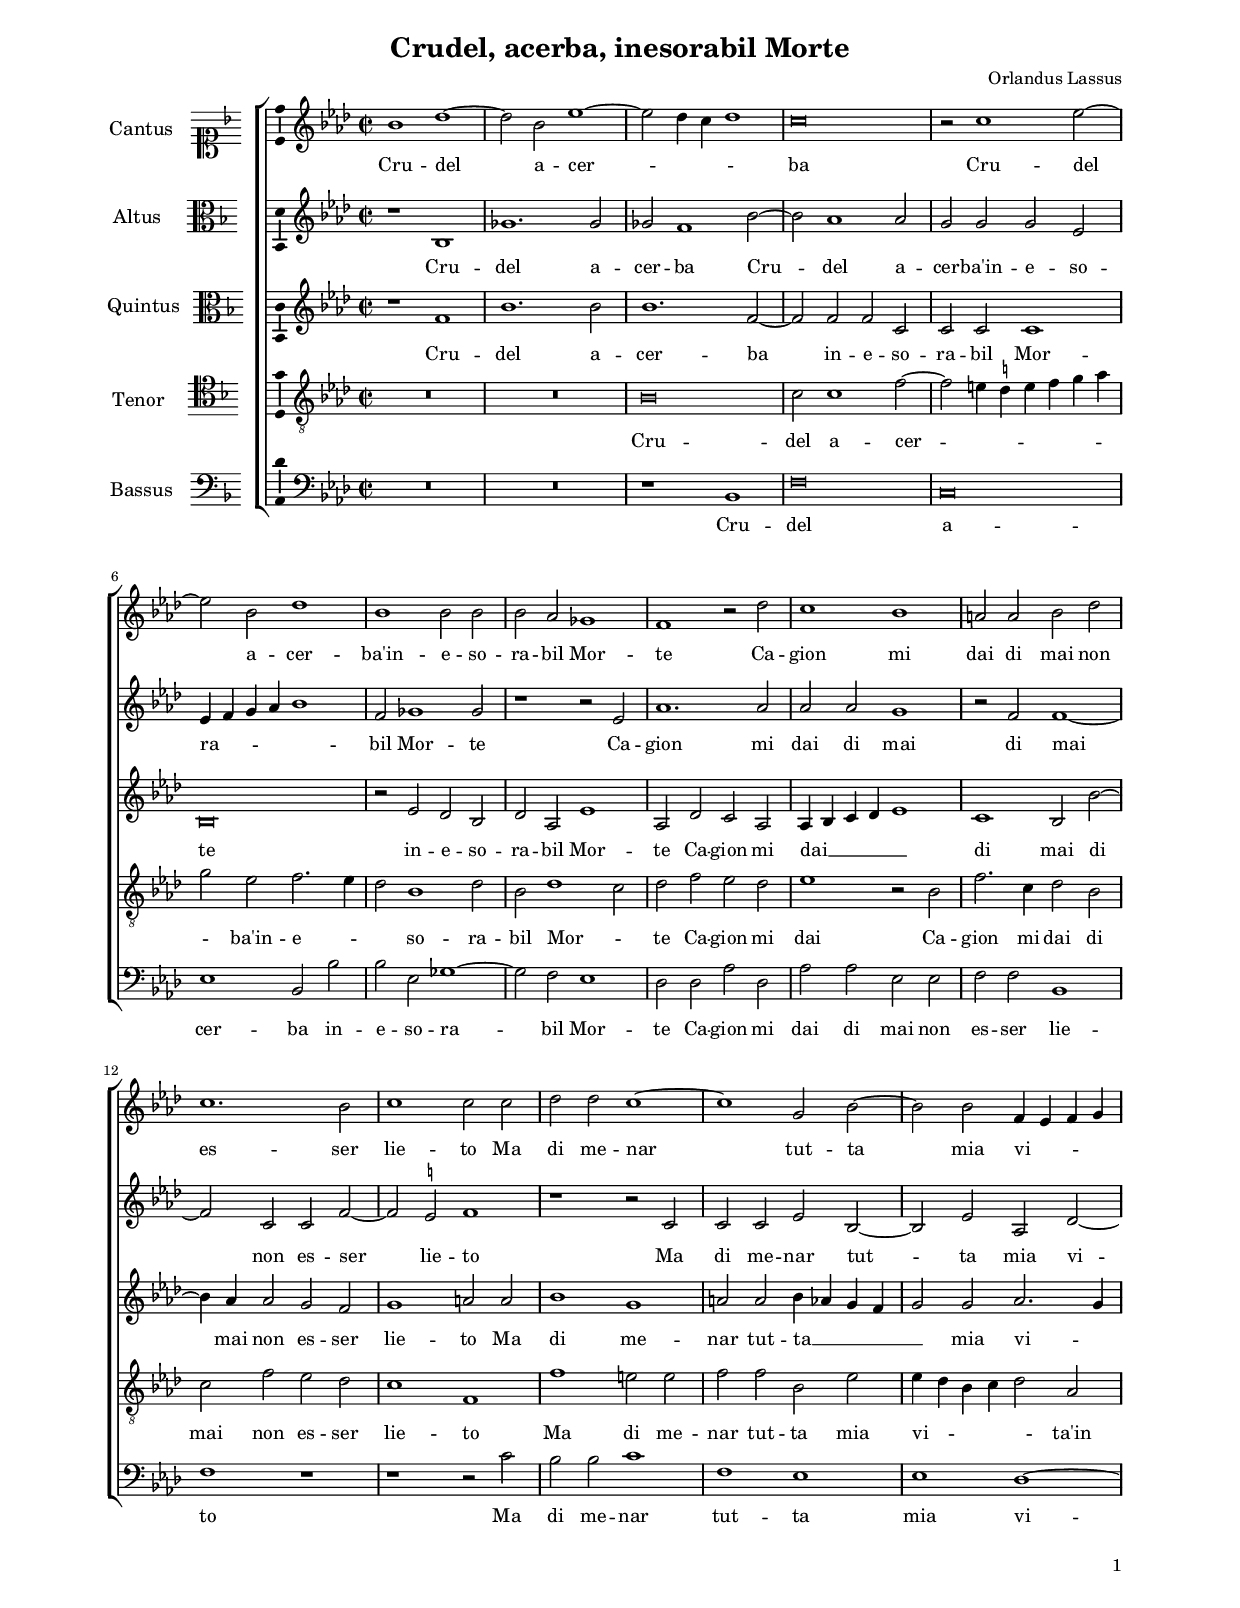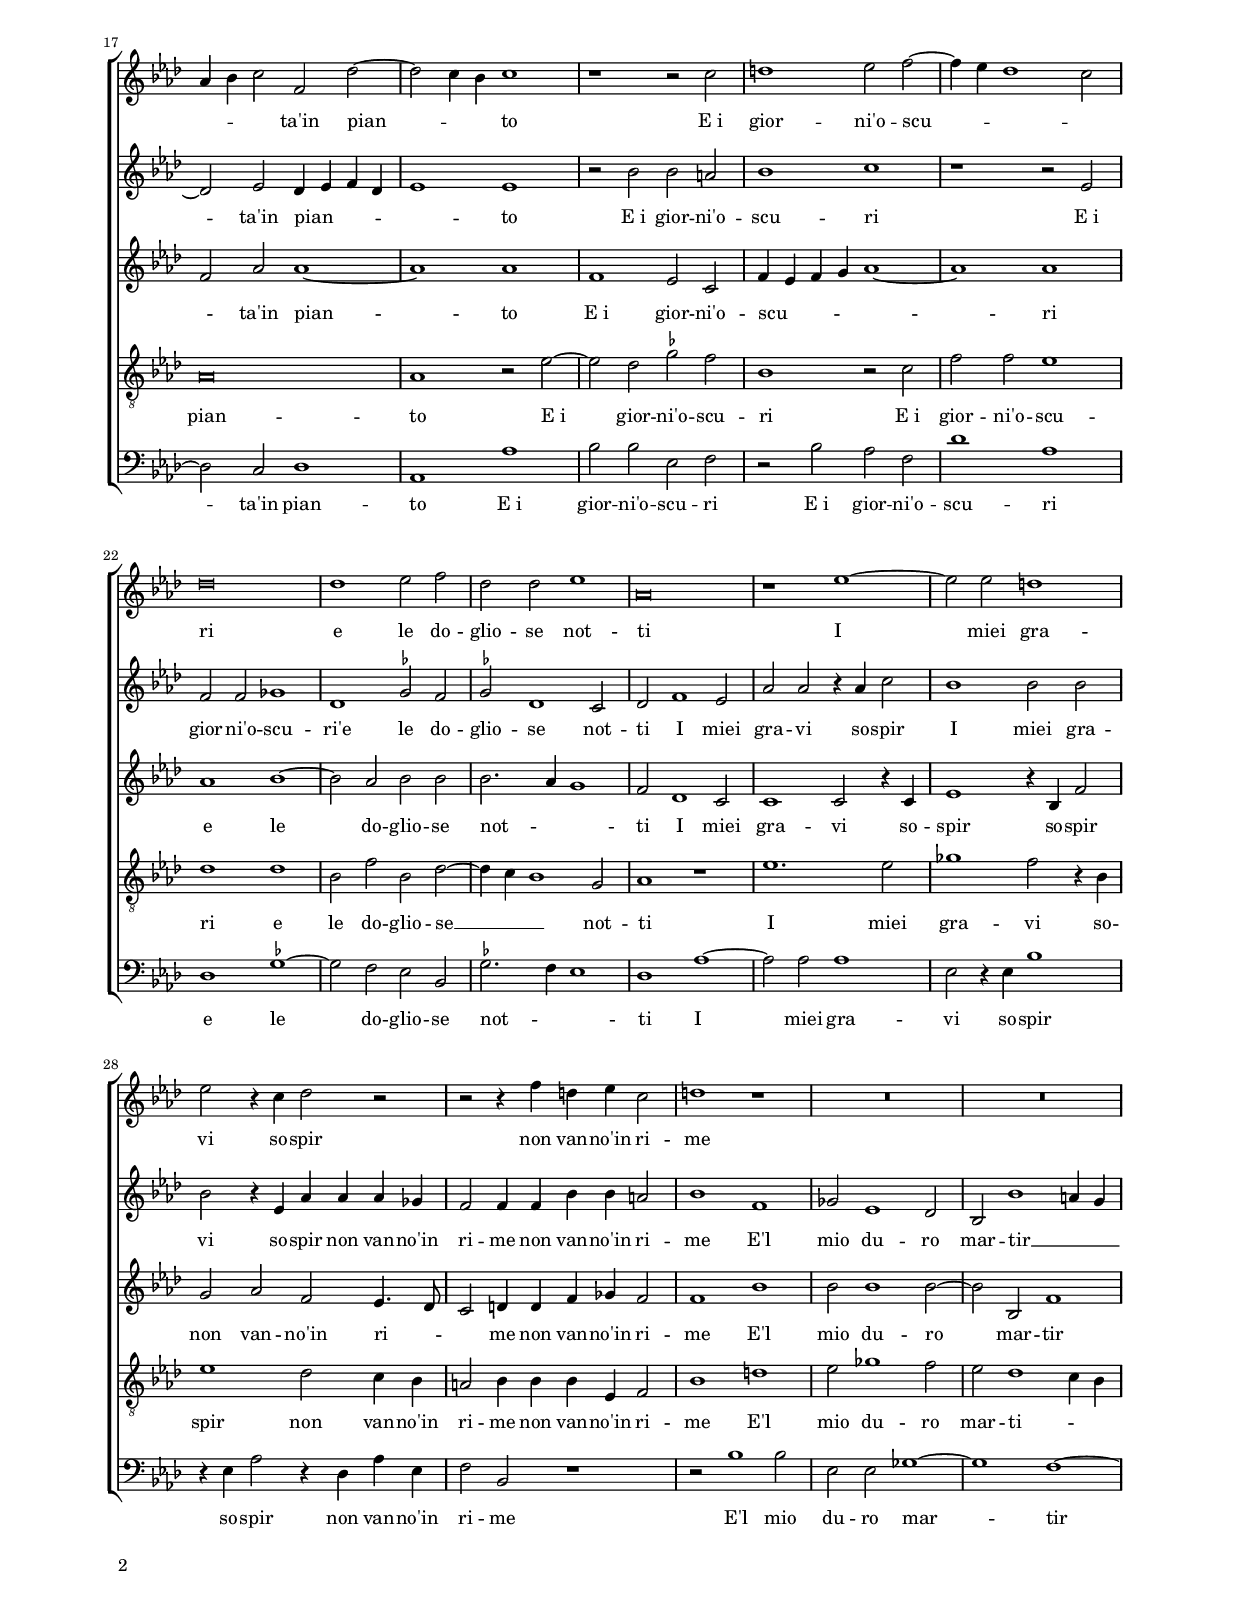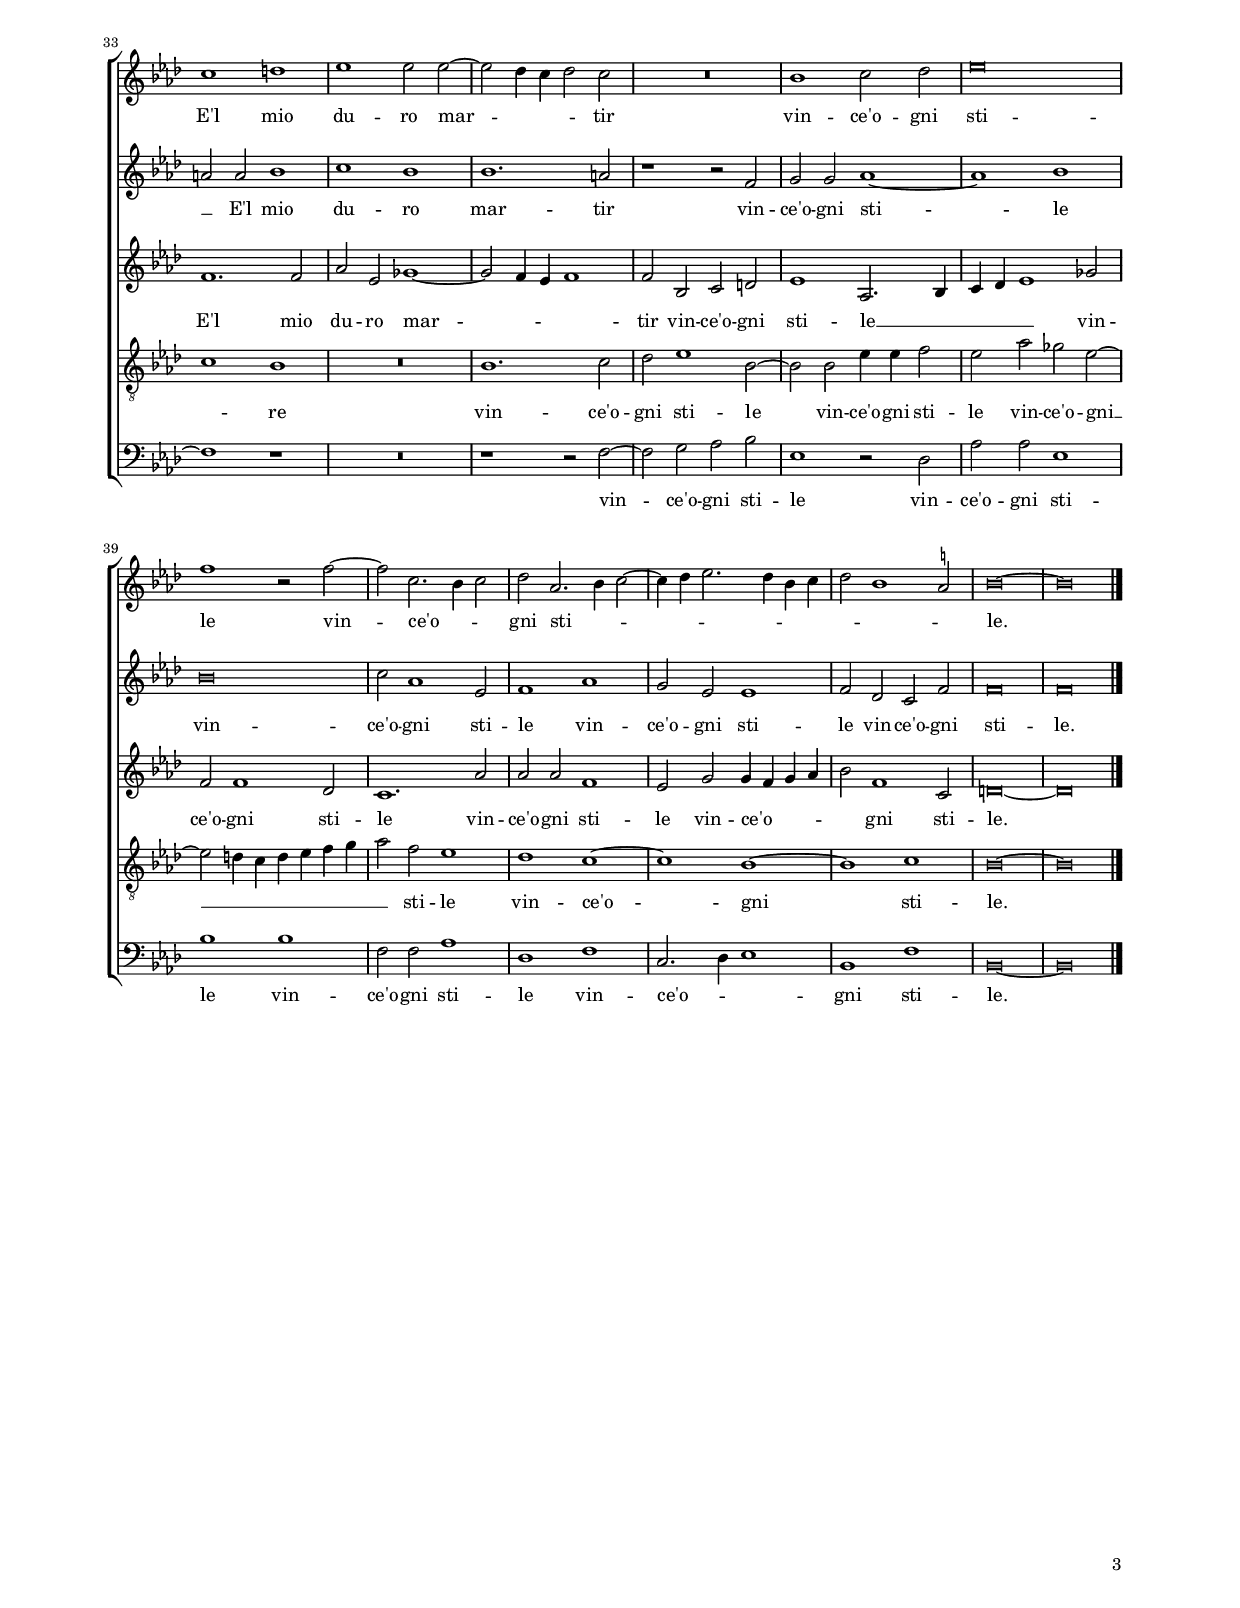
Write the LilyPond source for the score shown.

\header
{
  title="Crudel, acerba, inesorabil Morte"
  composer="Orlandus Lassus"
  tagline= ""
}

\version "2.24.1"
\language deutsch
#(set-global-staff-size 15)
% #(set-default-paper-size "letter")
#(ly:set-option 'point-and-click #f)

	
\paper
	{
	top-margin = 1.8 \cm
	bottom-margin = 1.8 \cm
	left-margin = 2 \cm
	right-margin = 2 \cm
	ragged-bottom = ##f
	ragged-last-bottom = ##t
	print-page-number = ##f
	system-system-spacing = #'((basic-distance . 16) (minimum-distance . 14) (padding . 5) (strechability . 150))
	oddFooterMarkup=\markup   \fill-line { "" \fromproperty #'page:page-number-string }
	evenFooterMarkup=\markup  \fill-line { \fromproperty #'page:page-number-string "" }
	last-bottom-spacing = #'((basic-distance . 12) (minimum-distance . 7) (padding . 4))
	page-count = 3
%	systems-per-page = 3
%	min-systems-per-page = 3
	markup-system-spacing.basic-distance = #12
	}

	
global = {
	\key f \major
	\time 2/2 \set Score.measureLength = #(ly:make-moment 2/1)
	\skip 1*2*45 \bar "|."
	}

	ficta = { \once \set suggestAccidentals = ##t }
	
	forget = #(define-music-function (music) (ly:music?) #{
		\accidentalStyle forget
		$music
		\accidentalStyle default
		#})
	
	m = \melisma
	me = \melismaEnd



incipitcantus = \markup { \score {
	{
	\set Staff.instrumentName = \markup { \fontsize #1 "Cantus" }
	\key f \major
	\clef soprano
	s4 \bar ""
	}
	\layout  {
	raggedright = ##t
	indent = 1.6 \cm
	line-width = 2.4\cm
	\context { \Staff \remove Time_signature_engraver }
	\override Staff.Clef.Y-extent = #'(0 . 0)
	}} \hspace #1 }
	
      
incipitaltus = \markup { \score {
	{
	\set Staff.instrumentName = \markup { \fontsize #1 "Altus" }
	\key f \major
	\clef alto
	s4 \bar ""
	}
	\layout  {
	raggedright = ##t
	indent = 1.6 \cm
	line-width = 2.4\cm
	\context { \Staff \remove Time_signature_engraver }
	\override Staff.Clef.Y-extent = #'(0 . 0)
	}} \hspace #1 }
      
      
incipitquintus = \markup { \score {
	{
	\set Staff.instrumentName = \markup { \fontsize #1 "Quintus" }
	\key f \major
	\clef alto
	s4 \bar ""
	}
	\layout  {
	raggedright = ##t
	indent = 1.6 \cm
	line-width = 2.4\cm
	\context { \Staff \remove Time_signature_engraver }
	\override Staff.Clef.Y-extent = #'(0 . 0)
	}} \hspace #1 }


incipittenor = \markup { \score {
	{
	\set Staff.instrumentName = \markup { \fontsize #1 "Tenor" }
	\key f \major
	\clef tenor
	s4 \bar ""
	}
	\layout  {
	raggedright = ##t
	indent = 1.6 \cm
	line-width = 2.4\cm
	\context { \Staff \remove Time_signature_engraver }
	\override Staff.Clef.Y-extent = #'(0 . 0)
	}} \hspace #1 }
      
      
incipitbassus = \markup { \score {
	{
	\set Staff.instrumentName = \markup { \fontsize #1 "Bassus" }
	\key f \major
	\clef bass
	s4 \bar ""
	}
	\layout  {
	raggedright = ##t
	indent = 1.6 \cm
	line-width = 2.4\cm
	\context { \Staff \remove Time_signature_engraver }
	\override Staff.Clef.Y-extent = #'(0 . 0)
	}} \hspace #1 }


cantus =  \relative c''
	{
	g1 b~
	b2 g c1~
	c2 \m b4 a b1 \me
	a\breve
%5
	r2 a1 c2~ |
	c2 g b1
	g1 g2 g
	g2 f es1
	d1 r2 b'
%10
	a1 g |
	fis2 fis g b
	a1. g2
	a1 a2 a
	b2 b a1~
%15
	a1 e2 g~ |
	g2 g d4 \m c d e
	f4 g a2 \me d, b'~
	b2 \m a4 g \me a1
	r1 r2 a
%20
	h1 c2 d~ |
	d4 \m c b1 a2 \me
	b\breve
	b1 c2 d
	b2 b c1
%25
	f,\breve |
	r1 c'~
	c2 c h1 \break \noPageBreak
	c2 r4 a b2 r
	r2 r4 d h c a2
%30
	h1 r |
	R\breve
	R\breve \pageBreak
	a1 h
	c1 c2 c~
%35
	c2 \m b4 a b2 \me a |
	R\breve
	g1 a2 b
	c\breve
	d1 r2 d~
%40
	d2 a2. \m g4 a2 \me |
	b2 f2. \m g4 a2~
	a4 b c2. b4 g a
	b2 g1 \ficta fis2 \me
	g\breve~
%45
	g\breve |
	}


altus =  \relative c'
	{
	r1 g
	es'1. es2
	es2 d1 g2~
	g2 f1 f2
%5
	e2 e e c |
	c4 \m d e f g1 \me
	d2 es1 es2
	r1 r2 c
	f1. f2
%10
	f2 f e1 |
	r2 d d1~
	d2 a a d~
	d2 \ficta cis d1
	r1 r2 a
%15
	a2 a c g~ |
	g2 c f, b~
	b2 c b4 \m c d b
	c1 \me c
	r2 g' g fis
%20
	g1 a |
	r1 r2 c,
	d2 d es1
	b1 \ficta es2 d
	\ficta es2 b1 a2
%25
	b2 d1 c2 |
	f2 f r4 f a2
	g1 g2 g
	g2 r4 c, f f f es
	d2 d4 d g g fis2
%30
	g1 d |
	es2 c1 b2
	g2 g'1 \m fis4 e
	fis2 \me fis g1
	a1 g
%35
	g1. fis2 |
	r1 r2 d
	e2 e f1~
	f1 g
	g\breve
%40
	a2 f1 c2 |
	d1 f
	e2 c c1
	d2 b a d
	d\breve
%45
	d\breve |
	}


quintus =  \relative c'
	{
	r1 d
	g1. g2
	g1. d2~
	d2 d d a
%5
	a2 a a1 |
	g\breve
	r2 c b g
	b2 f c'1
	f,2 b a f
%10
	f4 \m g a b c1 \me |
	a1 g2 g'~
	g4 f f2 e d
	e1 fis2 fis
	g1 e
%15
	fis2 fis g4 \m f e d |
	e2 \me e f2. \m e4
	d2 \me f f1~
	f1 f
	d1 c2 a
%20
	d4 \m c d e f1~ |
	f1 \me f
	f1 g~
	g2 f g g
	g2. \m f4 e1 \me
%25
	d2 b1 a2 |
	a1 a2 r4 a
	c1 r4 g d'2
	e2 f d c4. \m b8
	a2 \me h4 h d es d2
%30
	d1 g |
	g2 g1 g2~
	g2 g, d'1
	d1. d2
	f2 c es1~
%35
	es2 \m d4 c d1 \me |
	d2 g, a h
	c1 f,2. \m g4
	a4 b c1 \me es2
	d2 d1 b2
%40
	a1. f'2 |
	f2 f d1
	c2 e e4 \m d e f
	g2 \me d1 a2
	h\breve~
%45
	h\breve |
	}

	
tenor  =  \relative c'
	{
	R\breve
	R\breve
	g\breve
	a2 a1 d2~
%5
	d2 \m cis4 \ficta h cis d e f |
	e2 \me c d2. \m c4
	b2 \me g1 b2
	g2 b1 \m a2 \me
	b2 d c b
%10
	c1 r2 g |
	d'2. a4 b2 g
	a2 d c b
	a1 d,
	d'1 cis2 cis
%15
	d2 d g, c |
	c4 \m b g a b2 \me f
	f\breve
	f1 r2 c'~
	c2 b \ficta es d
%20
	g,1 r2 a |
	d2 d c1
	b1 b
	g2 d' g, b~
	b4 \m a g1 \me e2
%25
	f1 r |
	c'1. c2
	es1 d2 r4 g,
	c1 b2 a4 g
	fis2 g4 g g c, d2
%30
	g1 h |
	c2 es1 d2
	c2 b1 \m a4 g
	a1 \me g
	R\breve
%35
	g1. a2 |
	b2 c1 g2~
	g2 g c4 c d2
	c2 f es c~
	c2 \m h4 a h c d e
%40
	f2 \me d c1 |
	b1 a~
	a1 g~
	g1 a
	g\breve~
%45
	g\breve |
	}


bassus  =  \relative c
	{
	R\breve
	R\breve
	r1 g
	d'\breve
%5
	a\breve |
	c1 g2 g'
	g2 c, es1~
	es2 d c1
	b2 b f' b,
%10
	f'2 f c c |
	d2 d g,1
	d'1 r
	r1 r2 a'
	g2 g a1
%15
	d,1 c |
	c1 b~
	b2 a b1
	f1 f'
	g2 g c, d
%20
	r2 g f d |
	b'1 f
	b,1 \ficta es~
	es2 d c g
	\ficta es'2. \m d4 c1 \me
%25
	b1 f'~ |
	f2 f f1
	c2 r4 c g'1
	r4 c, f2 r4 b, f' c
	d2 g, r1
%30
	r2 g'1 g2 |
	c,2 c es1~
	es1 d~
	d1 r
	R\breve
%35
	r1 r2 d~ |
	d2 e f g
	c,1 r2 b
	f'2 f c1
	g'1 g
%40
	d2 d f1 |
	b,1 d
	a2. \m b4 c1 \me
	g1 d'
	g,\breve~
%45
	g\breve |
	}

lyricscantus = \lyricmode {
	Cru -- del a -- cer -- ba
	Cru -- del a -- cer -- ba'in -- e -- so -- ra -- bil Mor -- te
	Ca -- gion mi dai di mai non es -- ser lie -- to
	Ma di me -- nar tut -- ta mia vi -- ta'in pian -- to
	E_i gior -- ni'o -- scu -- ri e le do -- glio -- se not -- ti
	I miei gra -- vi so -- spir non van -- no'in ri -- me
	E'l mio du -- ro mar -- tir vin -- ce'o -- gni sti -- le
	vin -- ce'o -- gni sti -- le.
	}


lyricsaltus = \lyricmode {
	Cru -- del a -- cer -- ba
	Cru -- del a -- cer -- ba'in -- e -- so -- ra -- bil Mor -- te
	Ca -- gion mi dai di mai
	di mai non es -- ser lie -- to
	Ma di me -- nar tut -- ta mia vi -- ta'in pian -- to
	E_i gior -- ni'o -- scu -- ri
	E_i gior -- ni'o -- scu -- ri'e le do -- glio -- se not -- ti
	I miei gra -- vi so -- spir
	I miei gra -- vi so -- spir non van -- no'in ri -- me
	non van -- no'in ri -- me
	E'l mio du -- ro mar -- tir __ 
	E'l mio du -- ro mar -- tir vin -- ce'o -- gni sti -- le
	vin -- ce'o -- gni sti -- le
	vin -- ce'o -- gni sti -- le
	vin -- ce'o -- gni sti -- le.
	}


lyricsquintus = \lyricmode {
	Cru -- del a -- cer -- ba in -- e -- so -- ra -- bil Mor -- te
	in -- e -- so -- ra -- bil Mor -- te
	Ca -- gion mi dai __ di mai
	di mai non es -- ser lie -- to
	Ma di me -- nar tut -- ta __ mia vi -- ta'in pian -- to
	E_i gior -- ni'o -- scu -- ri e le do -- glio -- se not -- ti
	I miei gra -- vi so -- spir
	so -- spir non van -- no'in ri -- me
	non van -- no'in ri -- me
	E'l mio du -- ro mar -- tir
	E'l mio du -- ro mar -- tir vin -- ce'o -- gni sti -- le __
	vin -- ce'o -- gni sti -- le
	vin -- ce'o -- gni sti -- le
	vin -- ce'o -- gni sti -- le.
	}


lyricstenor = \lyricmode {
	Cru -- del a -- cer -- ba'in -- e -- so -- ra -- bil Mor -- te
	Ca -- gion mi dai
	Ca -- gion mi dai di mai non es -- ser lie -- to
	Ma di me -- nar tut -- ta mia vi -- ta'in pian -- to
	E_i gior -- ni'o -- scu -- ri
	E_i gior -- ni'o -- scu -- ri e le do -- glio -- se __ not -- ti
	I miei gra -- vi so -- spir non van -- no'in ri -- me
	non van -- no'in ri -- me
	E'l mio du -- ro mar -- ti -- re vin -- ce'o -- gni sti -- le
	vin -- ce'o -- gni sti -- le
	vin -- ce'o -- gni __ sti -- le
	vin -- ce'o -- gni sti -- le.
	}


lyricsbassus = \lyricmode {
	Cru -- del a -- cer -- ba in -- e -- so -- ra -- bil Mor -- te
	Ca -- gion mi dai di mai non es -- ser lie -- to
	Ma di me -- nar tut -- ta mia vi -- ta'in pian -- to
	E_i gior -- ni'o -- scu -- ri
	E_i gior -- ni'o -- scu -- ri e le do -- glio -- se not -- ti
	I miei gra -- vi so -- spir
	so -- spir non van -- no'in ri -- me
	E'l mio du -- ro mar -- tir vin -- ce'o -- gni sti -- le
	vin -- ce'o -- gni sti -- le
	vin -- ce'o -- gni sti -- le
	vin -- ce'o -- gni sti -- le.
	}


\score
{  
	\transpose f as {
	\new ChoirStaff \with { \override StaffGrouper.staff-staff-spacing.basic-distance = #12 }
	<<

	\new Staff << \global
	\new Voice="v1" {
		\set Staff.instrumentName=\incipitcantus
		\set Staff.midiInstrument = "reed organ"
		\clef violin
		\cantus }
	\new Lyrics \lyricsto "v1" {\lyricscantus }
	>>


	\new Staff << \global
	\new Voice="v2" {
		\set Staff.instrumentName=\incipitaltus
		\set Staff.midiInstrument = "reed organ"
		\clef violin 
		\altus}
	\new Lyrics \lyricsto "v2" {\lyricsaltus }
	>>


	\new Staff << \global
	\new Voice="v5" {
		\set Staff.instrumentName=\incipitquintus
		\set Staff.midiInstrument = "reed organ"
		\clef violin
		\quintus}
	\new Lyrics \lyricsto "v5" {\lyricsquintus }
	>>


	\new Staff << \global
	\new Voice="v3" {
		\set Staff.instrumentName=\incipittenor
		\set Staff.midiInstrument = "reed organ"
		\clef "G_8"
		\tenor }
	\new Lyrics \lyricsto "v3" {\lyricstenor }
	>>


	\new Staff << \global
	\new Voice="v4" {
		\set Staff.instrumentName=\incipitbassus
		\set Staff.midiInstrument = "reed organ"
		\clef bass 
		\bassus }
	\new Lyrics \lyricsto "v4" {\lyricsbassus}
	>>

	>>
	} % transpose

	\layout
	{
	indent = 2.5\cm
	\context { \Lyrics \override VerticalAxisGroup.nonstaff-relatedstaff-spacing.padding = #1.5 }
	\context { \Staff \override TimeSignature.break-visibility = #end-of-line-invisible }
	\context { \Staff \consists Ambitus_engraver }
	\context { \Score \override BarNumber.padding = #2 }
	\context { \Voice \override NoteHead.style = #'baroque }
	}
	
\midi
	{
	\tempo 2 = 90
	}
	
}


% EOF
